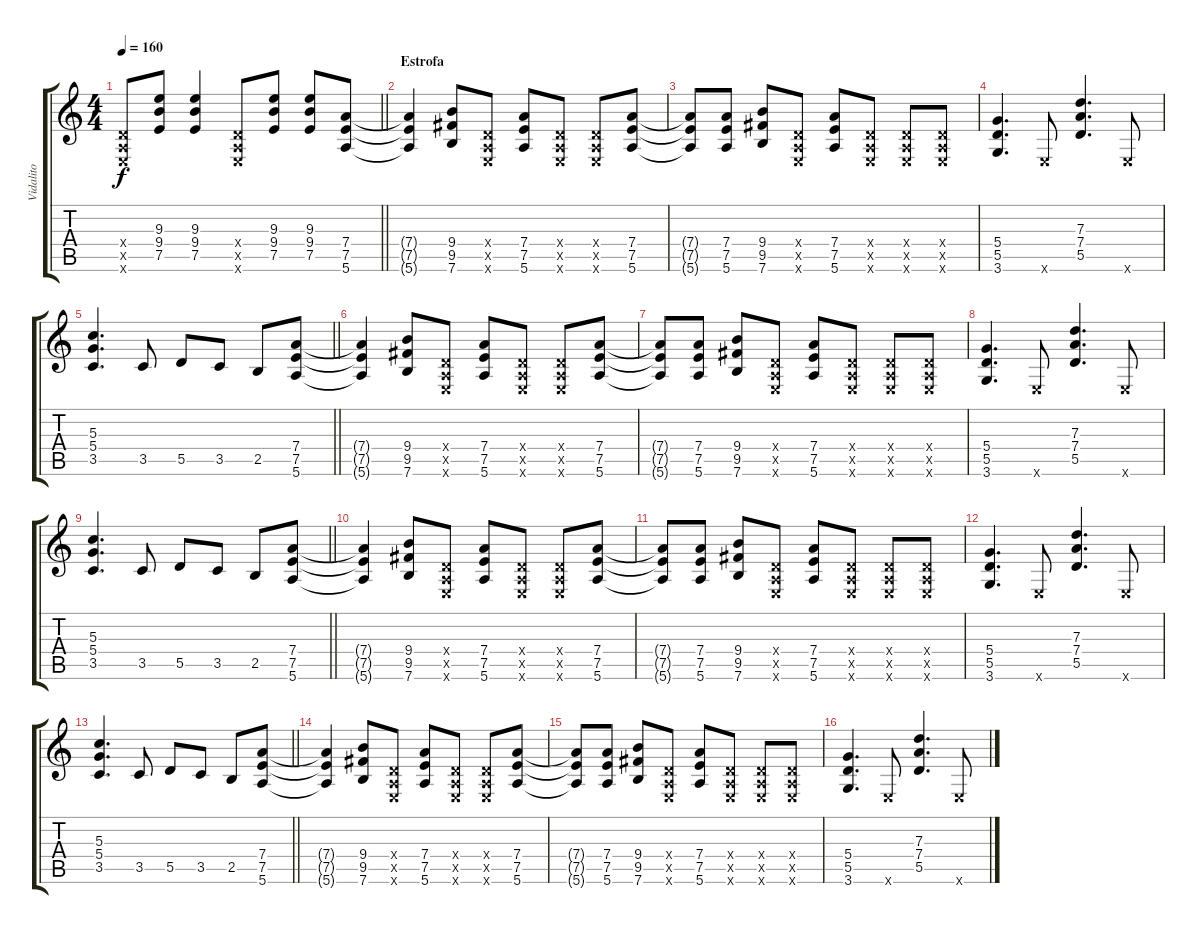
\track ("Vidalito" "Vidalito") {instrument distortionguitar}
\staff {score tabs}
\tuning (E4 B3 G3 D3 A2 E2) {hide}
\ts (4 4)
\tempo 160
\clef g2
\barLineRight lightlight
\ks c
(0.4{x} 0.5{x} 0.6{x}).8{dy f} (9.3 9.4 7.5).8 (9.3 9.4 7.5).4 (0.4{x} 0.5{x} 0.6{x}).8 (9.3 9.4 7.5).8 (9.3 9.4 7.5).8 (7.4 7.5 5.6).8 |
\section ("" "Estrofa")
(7.4{t} 7.5{t} 5.6{t}).4 (9.4 9.5 7.6).8 (0.4{x} 0.5{x} 0.6{x}).8 (7.4 7.5 5.6).8 (0.4{x} 0.5{x} 0.6{x}).8 (0.4{x} 0.5{x} 0.6{x}).8 (7.4 7.5 5.6).8 |
(7.4{t} 7.5{t} 5.6{t}).8 (7.4 7.5 5.6).8 (9.4 9.5 7.6).8 (0.4{x} 0.5{x} 0.6{x}).8 (7.4 7.5 5.6).8 (0.4{x} 0.5{x} 0.6{x}).8 (0.4{x} 0.5{x} 0.6{x}).8 (0.4{x} 0.5{x} 0.6{x}).8 |
(5.4 5.5 3.6).4{d} 0.6{x}.8 (7.3 7.4 5.5).4{d} 0.6{x}.8 |
\barLineRight lightlight
(5.3 5.4 3.5).4{d} 3.5.8 5.5.8 3.5.8 2.5.8 (7.4 7.5 5.6).8 |
(7.4{t} 7.5{t} 5.6{t}).4 (9.4 9.5 7.6).8 (0.4{x} 0.5{x} 0.6{x}).8 (7.4 7.5 5.6).8 (0.4{x} 0.5{x} 0.6{x}).8 (0.4{x} 0.5{x} 0.6{x}).8 (7.4 7.5 5.6).8 |
(7.4{t} 7.5{t} 5.6{t}).8 (7.4 7.5 5.6).8 (9.4 9.5 7.6).8 (0.4{x} 0.5{x} 0.6{x}).8 (7.4 7.5 5.6).8 (0.4{x} 0.5{x} 0.6{x}).8 (0.4{x} 0.5{x} 0.6{x}).8 (0.4{x} 0.5{x} 0.6{x}).8 |
(5.4 5.5 3.6).4{d} 0.6{x}.8 (7.3 7.4 5.5).4{d} 0.6{x}.8 |
\barLineRight lightlight
(5.3 5.4 3.5).4{d} 3.5.8 5.5.8 3.5.8 2.5.8 (7.4 7.5 5.6).8 |
(7.4{t} 7.5{t} 5.6{t}).4 (9.4 9.5 7.6).8 (0.4{x} 0.5{x} 0.6{x}).8 (7.4 7.5 5.6).8 (0.4{x} 0.5{x} 0.6{x}).8 (0.4{x} 0.5{x} 0.6{x}).8 (7.4 7.5 5.6).8 |
(7.4{t} 7.5{t} 5.6{t}).8 (7.4 7.5 5.6).8 (9.4 9.5 7.6).8 (0.4{x} 0.5{x} 0.6{x}).8 (7.4 7.5 5.6).8 (0.4{x} 0.5{x} 0.6{x}).8 (0.4{x} 0.5{x} 0.6{x}).8 (0.4{x} 0.5{x} 0.6{x}).8 |
(5.4 5.5 3.6).4{d} 0.6{x}.8 (7.3 7.4 5.5).4{d} 0.6{x}.8 |
\barLineRight lightlight
(5.3 5.4 3.5).4{d} 3.5.8 5.5.8 3.5.8 2.5.8 (7.4 7.5 5.6).8 |
(7.4{t} 7.5{t} 5.6{t}).4 (9.4 9.5 7.6).8 (0.4{x} 0.5{x} 0.6{x}).8 (7.4 7.5 5.6).8 (0.4{x} 0.5{x} 0.6{x}).8 (0.4{x} 0.5{x} 0.6{x}).8 (7.4 7.5 5.6).8 |
(7.4{t} 7.5{t} 5.6{t}).8 (7.4 7.5 5.6).8 (9.4 9.5 7.6).8 (0.4{x} 0.5{x} 0.6{x}).8 (7.4 7.5 5.6).8 (0.4{x} 0.5{x} 0.6{x}).8 (0.4{x} 0.5{x} 0.6{x}).8 (0.4{x} 0.5{x} 0.6{x}).8 |
(5.4 5.5 3.6).4{d} 0.6{x}.8 (7.3 7.4 5.5).4{d} 0.6{x}.8
